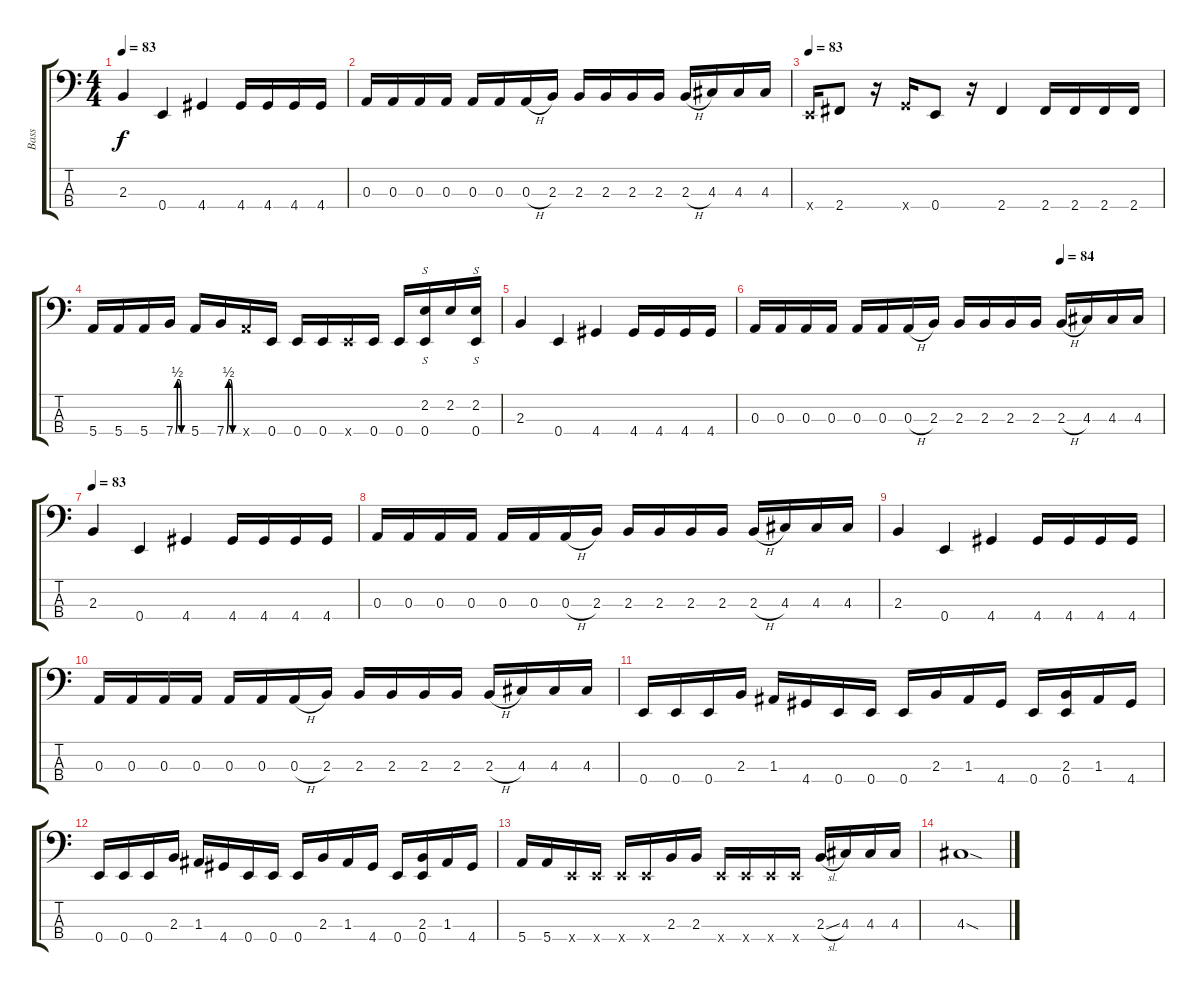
\track ("Bass" "Bass") {instrument electricbassfinger}
\staff {score tabs}
\tuning (G2 D2 A1 E1) {hide}
\ts (4 4)
\tempo 83
\clef f4
\ks c
2.3.4{dy f} 0.4.4 4.4.4 4.4.16 4.4.16 4.4.16 4.4.16 |
0.3.16 0.3.16 0.3.16 0.3.16 0.3.16 0.3.16 0.3{h}.16 2.3.16 2.3.16 2.3.16 2.3.16 2.3.16 2.3{h}.16 4.3.16 4.3.16 4.3.16 |
\tempo 83
0.4{x}.16 2.4.8 r.16 3.4{x}.16 0.4.8 r.16 2.4.4 2.4.16 2.4.16 2.4.16 2.4.16 |
5.4.16 5.4.16 5.4.16 7.4{be (custom 0 0 10 2 20 2 30 0 60 0)}.16 5.4.16 7.4{be (custom 0 0 10 2 20 2 30 0 60 0)}.16 5.4{x}.16 0.4.16 0.4.16 0.4.16 0.4{x}.16 0.4.16 0.4.16 (2.2 0.4).16{s} 2.2.16 (2.2 0.4).16{s} |
2.3.4 0.4.4 4.4.4 4.4.16 4.4.16 4.4.16 4.4.16 |
\tempo (84 0.75)
0.3.16 0.3.16 0.3.16 0.3.16 0.3.16 0.3.16 0.3{h}.16 2.3.16 2.3.16 2.3.16 2.3.16 2.3.16 2.3{h}.16 4.3.16 4.3.16 4.3.16 |
\tempo 83
2.3.4 0.4.4 4.4.4 4.4.16 4.4.16 4.4.16 4.4.16 |
0.3.16 0.3.16 0.3.16 0.3.16 0.3.16 0.3.16 0.3{h}.16 2.3.16 2.3.16 2.3.16 2.3.16 2.3.16 2.3{h}.16 4.3.16 4.3.16 4.3.16 |
2.3.4 0.4.4 4.4.4 4.4.16 4.4.16 4.4.16 4.4.16 |
0.3.16 0.3.16 0.3.16 0.3.16 0.3.16 0.3.16 0.3{h}.16 2.3.16 2.3.16 2.3.16 2.3.16 2.3.16 2.3{h}.16 4.3.16 4.3.16 4.3.16 |
0.4.16 0.4.16 0.4.16 2.3.16 1.3.16 4.4.16 0.4.16 0.4.16 0.4.16 2.3.16 1.3.16 4.4.16 0.4.16 (2.3 0.4).16 1.3.16 4.4.16 |
0.4.16 0.4.16 0.4.16 2.3.16 1.3.16 4.4.16 0.4.16 0.4.16 0.4.16 2.3.16 1.3.16 4.4.16 0.4.16 (2.3 0.4).16 1.3.16 4.4.16 |
5.4.16 5.4.16 0.4{x}.16 0.4{x}.16 0.4{x}.16 0.4{x}.16 2.3.16 2.3.16 0.4{x}.16 0.4{x}.16 0.4{x}.16 0.4{x}.16 2.3{sl}.16 4.3.16 4.3.16 4.3.16 |
4.3{sod}.1
